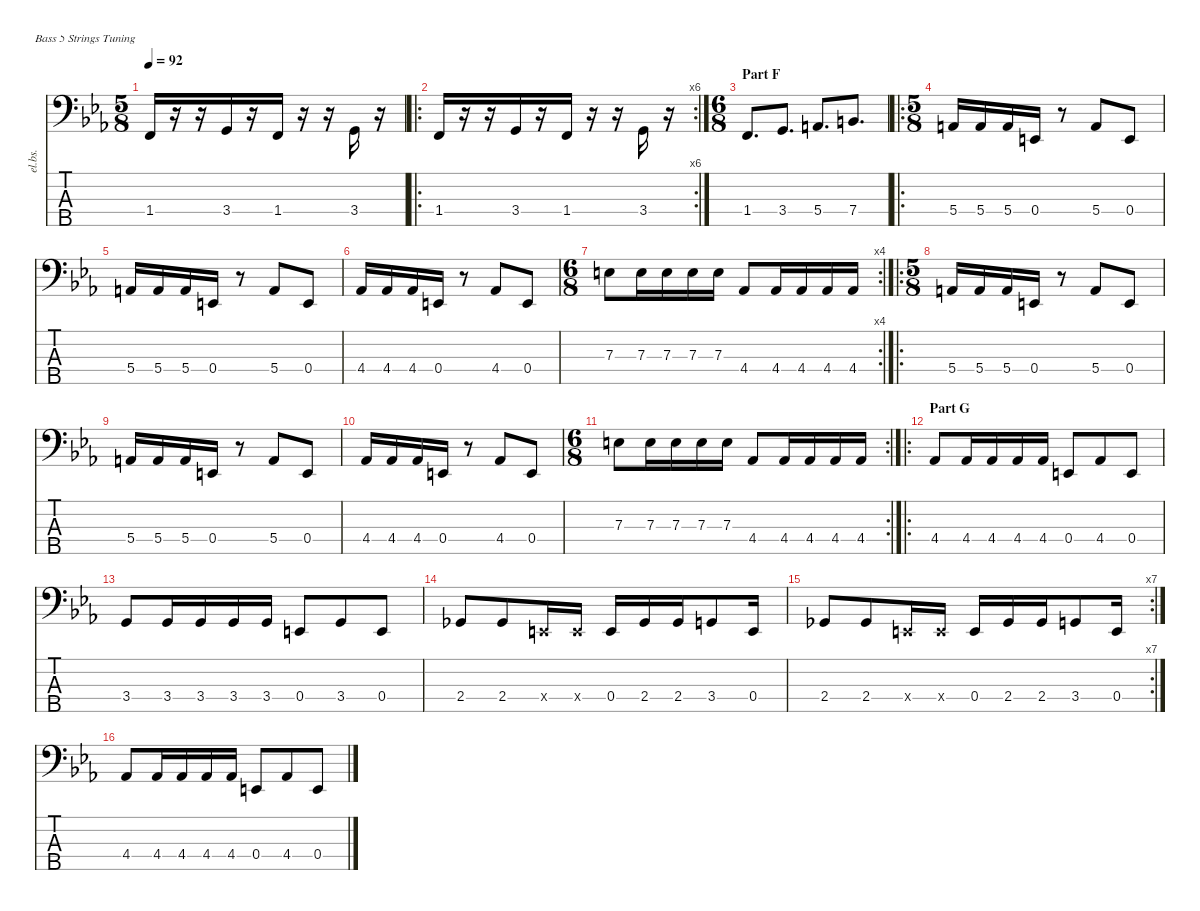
\defaultSystemsLayout 4
\hideDynamics
\bracketExtendMode nobrackets
\track ("Bass - Martin Lopez" "el.bs.") {instrument electricbassfinger}
\staff {score tabs}
\tuning (G2 D2 A1 E1 B0)
\ts (5 8)
\tempo 92
\clef f4
\ks cminor
1.4{acc forcenatural}.16{dy f beam Up} r.16{beam Up} r.16{beam Up} 3.4{acc forcenatural}.16{beam Up} r.16{beam Up} 1.4{acc forcenatural}.16{beam Up} r.16{beam Down} r.16{beam Down} 3.4{acc forcenatural}.16{beam Up} r.16{beam Down} |
\ro
\rc 6
1.4{acc forcenatural}.16{beam Up} r.16{beam Up} r.16{beam Up} 3.4{acc forcenatural}.16{beam Up} r.16{beam Up} 1.4{acc forcenatural}.16{beam Up} r.16{beam Down} r.16{beam Down} 3.4{acc forcenatural}.16{beam Up} r.16{beam Down} |
\ts (6 8)
\section ("" "Part F")
1.4{acc forcenatural}.8{d beam Up} 3.4{acc forcenatural}.8{d beam Up} 5.4{acc forcenatural}.8{d beam Up} 7.4{acc forcenatural}.8{d beam Up} |
\ro
\ts (5 8)
5.4{acc forcenatural}.16{beam Up} 5.4{acc forcenatural}.16{beam Up} 5.4{acc forcenatural}.16{beam Up} 0.4{acc forcenatural}.16{beam Up} r.8{beam Down} 5.4{acc forcenatural}.8{beam Up} 0.4{acc forcenatural}.8{beam Up} |
5.4{acc forcenatural}.16{beam Up} 5.4{acc forcenatural}.16{beam Up} 5.4{acc forcenatural}.16{beam Up} 0.4{acc forcenatural}.16{beam Up} r.8{beam Down} 5.4{acc forcenatural}.8{beam Up} 0.4{acc forcenatural}.8{beam Up} |
4.4{acc b}.16{beam Up} 4.4{acc b}.16{beam Up} 4.4{acc b}.16{beam Up} 0.4{acc forcenatural}.16{beam Up} r.8{beam Down} 4.4{acc b}.8{beam Up} 0.4{acc forcenatural}.8{beam Up} |
\rc 4
\ts (6 8)
7.3{acc forcenatural}.8{beam Down} 7.3{acc forcenatural}.16{beam Down} 7.3{acc forcenatural}.16{beam Down} 7.3{acc forcenatural}.16{beam Down} 7.3{acc forcenatural}.16{beam Down} 4.4{acc b}.8{beam Up} 4.4{acc b}.16{beam Up} 4.4{acc b}.16{beam Up} 4.4{acc b}.16{beam Up} 4.4{acc b}.16{beam Up} |
\ro
\ts (5 8)
5.4{acc forcenatural}.16{beam Up} 5.4{acc forcenatural}.16{beam Up} 5.4{acc forcenatural}.16{beam Up} 0.4{acc forcenatural}.16{beam Up} r.8{beam Down} 5.4{acc forcenatural}.8{beam Up} 0.4{acc forcenatural}.8{beam Up} |
5.4{acc forcenatural}.16{beam Up} 5.4{acc forcenatural}.16{beam Up} 5.4{acc forcenatural}.16{beam Up} 0.4{acc forcenatural}.16{beam Up} r.8{beam Down} 5.4{acc forcenatural}.8{beam Up} 0.4{acc forcenatural}.8{beam Up} |
4.4{acc b}.16{beam Up} 4.4{acc b}.16{beam Up} 4.4{acc b}.16{beam Up} 0.4{acc forcenatural}.16{beam Up} r.8{beam Down} 4.4{acc b}.8{beam Up} 0.4{acc forcenatural}.8{beam Up} |
\rc 2
\ts (6 8)
7.3{acc forcenatural}.8{beam Down} 7.3{acc forcenatural}.16{beam Down} 7.3{acc forcenatural}.16{beam Down} 7.3{acc forcenatural}.16{beam Down} 7.3{acc forcenatural}.16{beam Down} 4.4{acc b}.8{beam Up} 4.4{acc b}.16{beam Up} 4.4{acc b}.16{beam Up} 4.4{acc b}.16{beam Up} 4.4{acc b}.16{beam Up} |
\ro
\section ("" "Part G")
4.4{acc b}.8{beam Up} 4.4{acc b}.16{beam Up} 4.4{acc b}.16{beam Up} 4.4{acc b}.16{beam Up} 4.4{acc b}.16{beam Up} 0.4{acc forcenatural}.8{beam Up} 4.4{acc b}.8{beam Up} 0.4{acc forcenatural}.8{beam Up} |
3.4{acc forcenatural}.8{beam Up} 3.4{acc forcenatural}.16{beam Up} 3.4{acc forcenatural}.16{beam Up} 3.4{acc forcenatural}.16{beam Up} 3.4{acc forcenatural}.16{beam Up} 0.4{acc forcenatural}.8{beam Up} 3.4{acc forcenatural}.8{beam Up} 0.4{acc forcenatural}.8{beam Up} |
2.4{acc b}.8{beam Up} 2.4{acc b}.8{beam Up} 0.4{x acc forcenatural}.16{beam Up} 0.4{x acc forcenatural}.16{beam Up} 0.4{acc forcenatural}.16{beam Up} 2.4{acc b}.16{beam Up} 2.4{acc b}.16{beam Up} 3.4{acc forcenatural}.8{beam Up} 0.4{acc forcenatural}.16{beam Up} |
\rc 7
2.4{acc b}.8{beam Up} 2.4{acc b}.8{beam Up} 0.4{x acc forcenatural}.16{beam Up} 0.4{x acc forcenatural}.16{beam Up} 0.4{acc forcenatural}.16{beam Up} 2.4{acc b}.16{beam Up} 2.4{acc b}.16{beam Up} 3.4{acc forcenatural}.8{beam Up} 0.4{acc forcenatural}.16{beam Up} |
4.4{acc b}.8{beam Up} 4.4{acc b}.16{beam Up} 4.4{acc b}.16{beam Up} 4.4{acc b}.16{beam Up} 4.4{acc b}.16{beam Up} 0.4{acc forcenatural}.8{beam Up} 4.4{acc b}.8{beam Up} 0.4{acc forcenatural}.8{beam Up}
